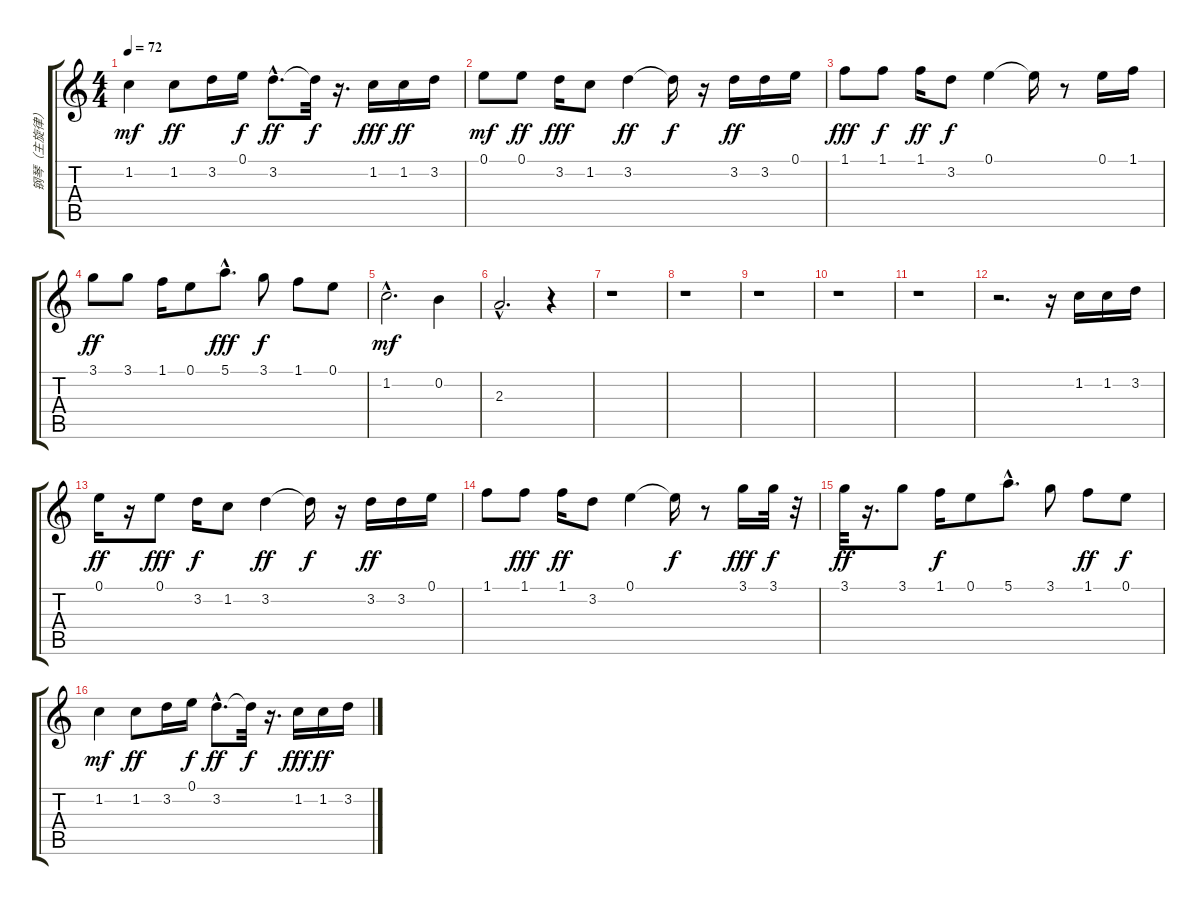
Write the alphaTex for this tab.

\track ("钢琴（主旋律）" "钢琴（主旋律）") {instrument distortionguitar}
\staff {score tabs}
\tuning (E4 B3 G3 D3 A2 E2) {hide}
\ts (4 4)
\tempo 72
\clef g2
\ks c
1.2.4{dy mf} 1.2.8{dy ff} 3.2.16 0.1.16{dy f} 3.2{hac}.8{d dy ff} 3.2{t}.32{dy f} r.16{d} 1.2.16{dy fff} 1.2.16{dy ff} 3.2.16 |
0.1.8{dy mf} 0.1.8{dy ff} 3.2.16{dy fff} 1.2.8 3.2.4{dy ff} 3.2{t}.16{dy f} r.16 3.2.16{dy ff} 3.2.16 0.1.16 |
1.1.8{dy fff} 1.1.8{dy f} 1.1.16{dy ff} 3.2.8{dy f} 0.1.4 0.1{t}.16 r.8 0.1.16 1.1.16 |
3.1.8{dy ff} 3.1.8 1.1.16 0.1.8 5.1{hac}.8{d dy fff} 3.1.8{dy f} 1.1.8 0.1.8 |
1.2{hac}.2{d dy mf} 0.2.4 |
2.3{hac}.2{d} r.4 |
r.1 |
r.1 |
r.1 |
r.1 |
r.1 |
r.2{d} r.16 1.2.16 1.2.16 3.2.16 |
0.1.16{dy ff} r.16 0.1.8{dy fff} 3.2.16{dy f} 1.2.8 3.2.4{dy ff} 3.2{t}.16{dy f} r.16 3.2.16{dy ff} 3.2.16 0.1.16 |
1.1.8 1.1.8{dy fff} 1.1.16{dy ff} 3.2.8 0.1.4 0.1{t}.16{dy f} r.8 3.1.16{dy fff} 3.1.32{dy f} r.32 |
3.1.32{dy ff} r.16{d} 3.1.8 1.1.16{dy f} 0.1.8 5.1{hac}.8{d} 3.1.8 1.1.8{dy ff} 0.1.8{dy f} |
1.2.4{dy mf} 1.2.8{dy ff} 3.2.16 0.1.16{dy f} 3.2{hac}.8{d dy ff} 3.2{t}.32{dy f} r.16{d} 1.2.16{dy fff} 1.2.16{dy ff} 3.2.16
